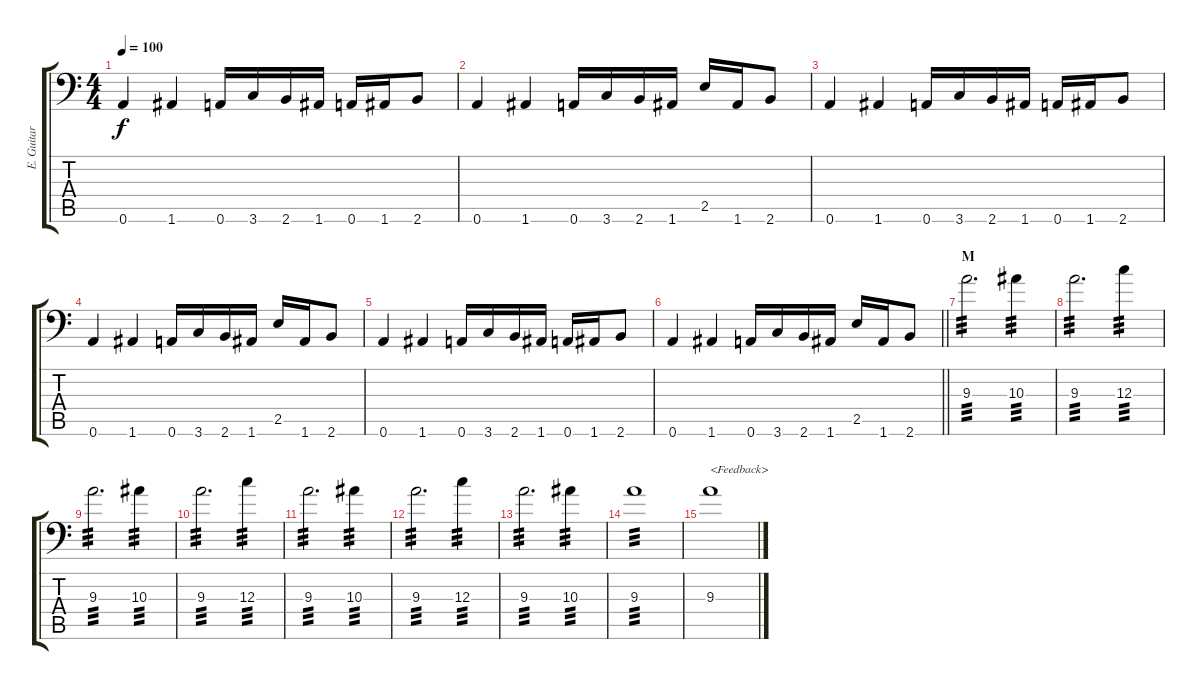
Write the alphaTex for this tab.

\track ("E. Guitar I" "E. Guitar ") {instrument overdrivenguitar}
\staff {score tabs}
\tuning (A3 E3 C3 G2 D2 A1) {hide}
\ts (4 4)
\tempo 100
\clef f4
\ks c
0.6.4{dy f} 1.6.4 0.6.16 3.6.16 2.6.16 1.6.16 0.6.16 1.6.16 2.6.8 |
0.6.4 1.6.4 0.6.16 3.6.16 2.6.16 1.6.16 2.5.16 1.6.16 2.6.8 |
0.6.4 1.6.4 0.6.16 3.6.16 2.6.16 1.6.16 0.6.16 1.6.16 2.6.8 |
0.6.4 1.6.4 0.6.16 3.6.16 2.6.16 1.6.16 2.5.16 1.6.16 2.6.8 |
0.6.4 1.6.4 0.6.16 3.6.16 2.6.16 1.6.16 0.6.16 1.6.16 2.6.8 |
\barLineRight lightlight
0.6.4 1.6.4 0.6.16 3.6.16 2.6.16 1.6.16 2.5.16 1.6.16 2.6.8 |
\section ("" "M")
9.3.2{d tp 3} 10.3.4{tp 3} |
9.3.2{d tp 3} 12.3.4{tp 3} |
9.3.2{d tp 3} 10.3.4{tp 3} |
9.3.2{d tp 3} 12.3.4{tp 3} |
9.3.2{d tp 3} 10.3.4{tp 3} |
9.3.2{d tp 3} 12.3.4{tp 3} |
9.3.2{d tp 3} 10.3.4{tp 3} |
9.3.1{tp 3} |
9.3.1{txt "<Feedback>"}
